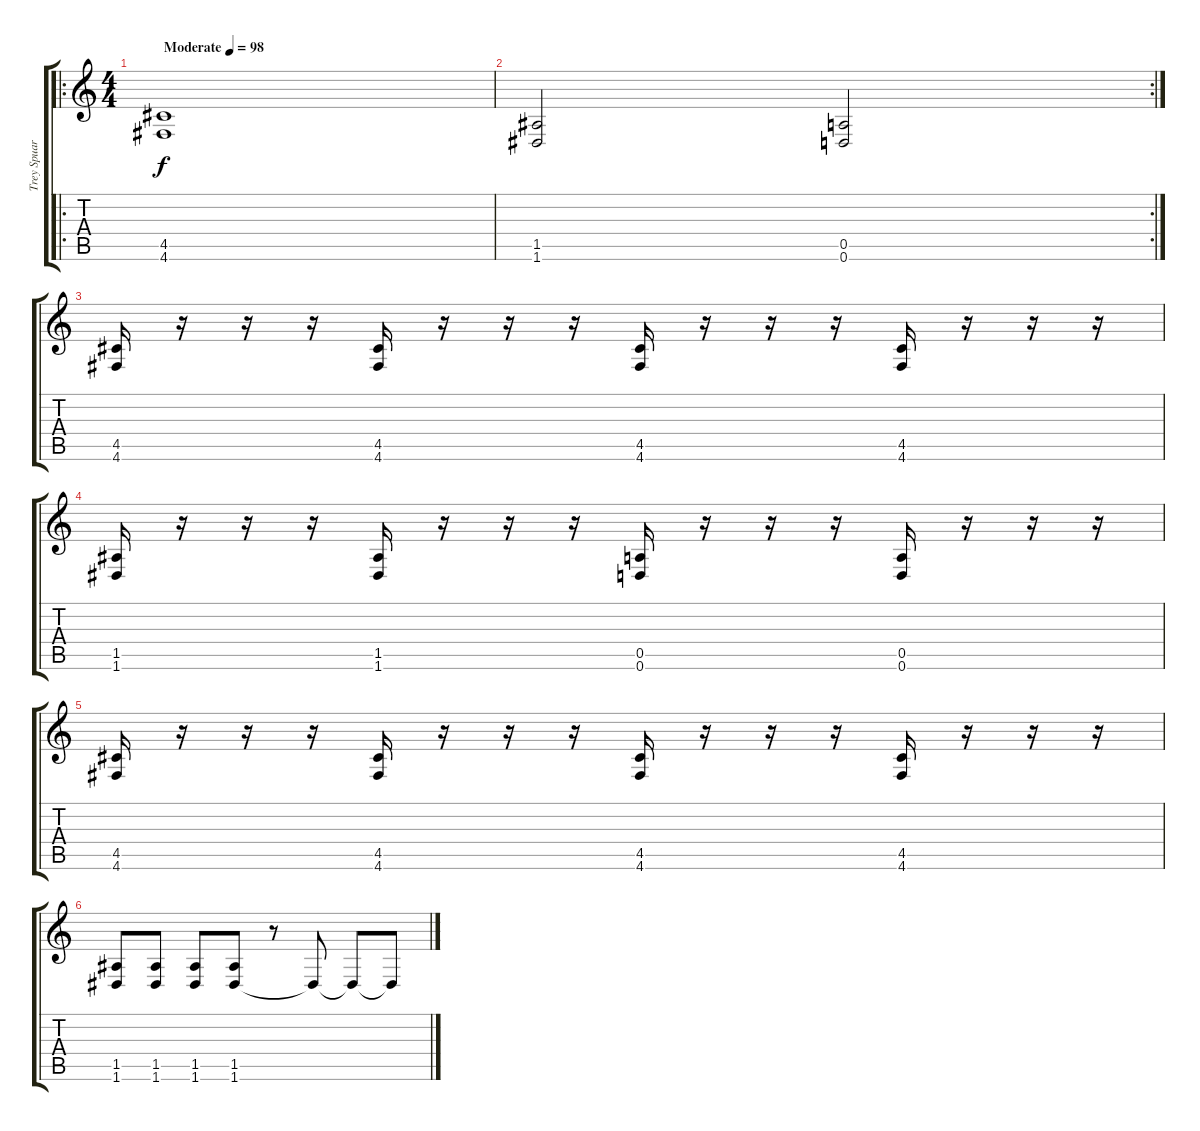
\track ("Trey Spuarance 1." "Trey Spuar") {instrument distortionguitar}
\staff {score tabs}
\tuning (E4 B3 G3 D3 A2 D2) {hide}
\ro
\ts (4 4)
\tempo (98 "Moderate")
\clef g2
\ks c
(4.5 4.6).1{dy f instrument distortionguitar} |
\rc 2
(1.5 1.6).2 (0.5 0.6).2 |
(4.5 4.6).16 r.16 r.16 r.16 (4.5 4.6).16 r.16 r.16 r.16 (4.5 4.6).16 r.16 r.16 r.16 (4.5 4.6).16 r.16 r.16 r.16 |
(1.5 1.6).16 r.16 r.16 r.16 (1.5 1.6).16 r.16 r.16 r.16 (0.5 0.6).16 r.16 r.16 r.16 (0.5 0.6).16 r.16 r.16 r.16 |
(4.5 4.6).16 r.16 r.16 r.16 (4.5 4.6).16 r.16 r.16 r.16 (4.5 4.6).16 r.16 r.16 r.16 (4.5 4.6).16 r.16 r.16 r.16 |
(1.5 1.6).8 (1.5 1.6).8 (1.5 1.6).8 (1.5 1.6).8 r.8 1.6{t}.8 1.6{t}.8 1.6{t}.8
